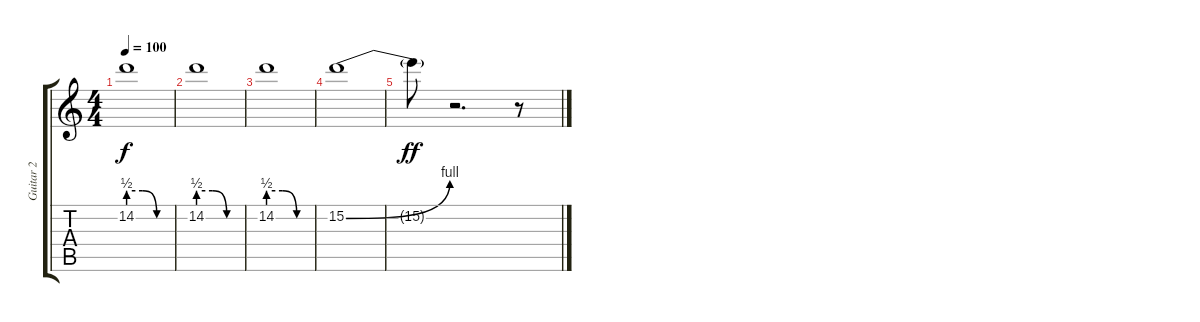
\track ("Guitar 2" "Guitar 2") {instrument distortionguitar}
\staff {score tabs}
\tuning (E4 B3 G3 D3 A2 E2) {hide}
\ts (4 4)
\tempo 100
\clef g2
\ks c
14.2{be (custom 0 2 20 2 40 0 60 0)}.1{dy f} |
14.2{be (custom 0 2 20 2 40 0 60 0)}.1 |
14.2{be (custom 0 2 20 2 40 0 60 0)}.1 |
15.2{be (bend 0 0 60 4)}.1 |
15.2{t}.8{dy ff} r.2{d} r.8
